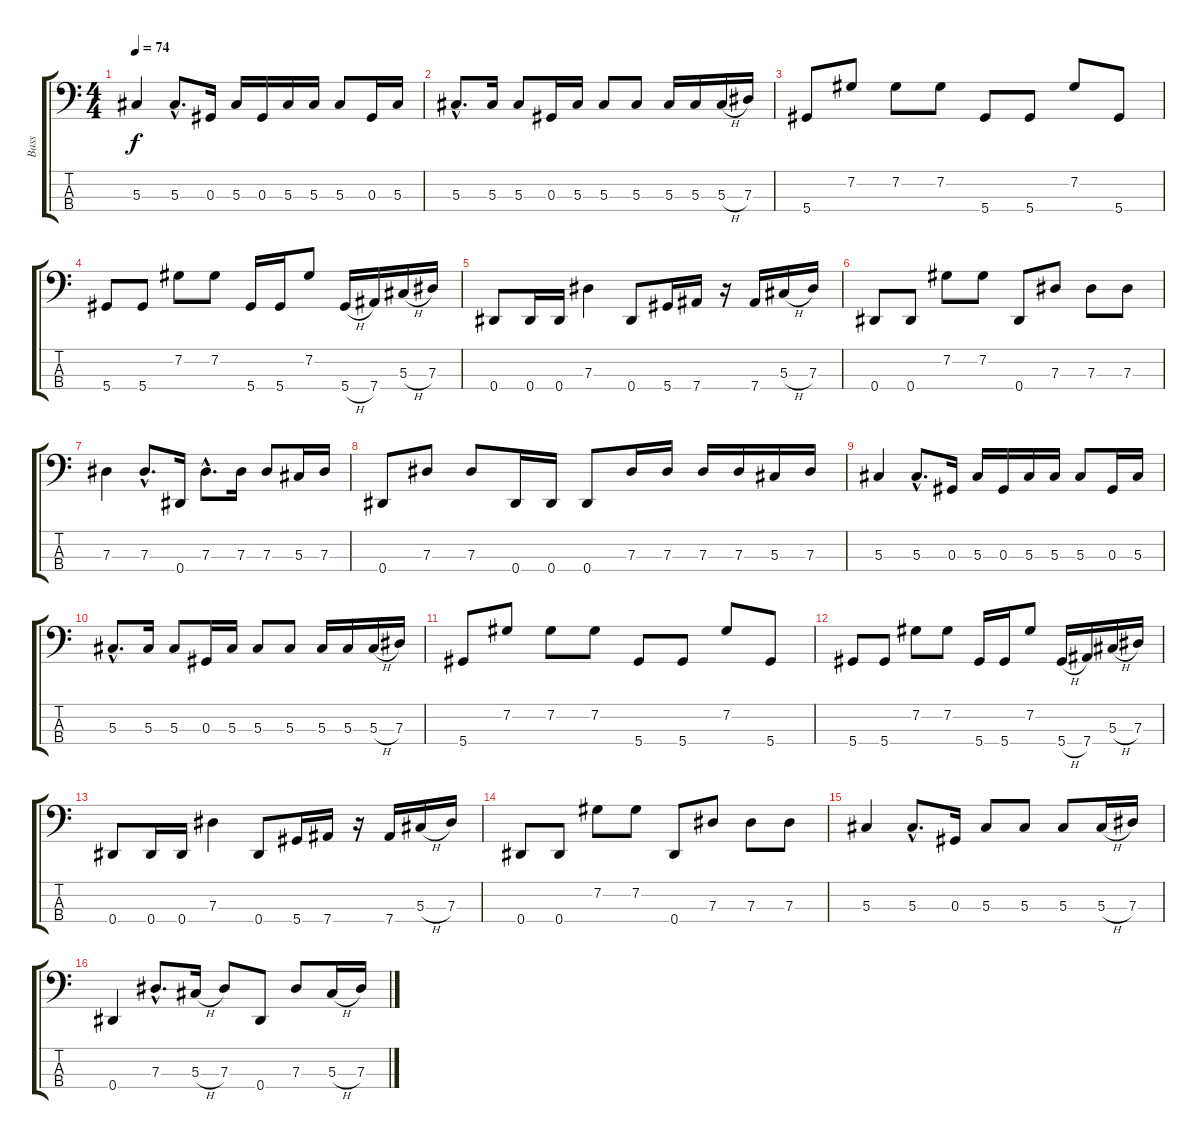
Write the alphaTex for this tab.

\track ("Bass" "Bass") {instrument electricbasspick}
\staff {score tabs}
\tuning (Gb2 Db2 Ab1 Eb1) {hide}
\ts (4 4)
\tempo 74
\clef f4
\ks c
5.3.4{dy f} 5.3{hac}.8{d} 0.3.16 5.3.16 0.3.16 5.3.16 5.3.16 5.3.8 0.3.16 5.3.16 |
5.3{hac}.8{d} 5.3.16 5.3.8 0.3.16 5.3.16 5.3.8 5.3.8 5.3.16 5.3.16 5.3{h}.16 7.3.16 |
5.4.8 7.2.8 7.2.8 7.2.8 5.4.8 5.4.8 7.2.8 5.4.8 |
5.4.8 5.4.8 7.2.8 7.2.8 5.4.16 5.4.16 7.2.8 5.4{h}.16 7.4.16 5.3{h}.16 7.3.16 |
0.4.8 0.4.16 0.4.16 7.3.4 0.4.8 5.4.16 7.4.16 r.16 7.4.16 5.3{h}.16 7.3.16 |
0.4.8 0.4.8 7.2.8 7.2.8 0.4.8 7.3.8 7.3.8 7.3.8 |
7.3.4 7.3{hac}.8{d} 0.4.16 7.3{hac}.8{d} 7.3.16 7.3.8 5.3.16 7.3.16 |
0.4.8 7.3.8 7.3.8 0.4.16 0.4.16 0.4.8 7.3.16 7.3.16 7.3.16 7.3.16 5.3.16 7.3.16 |
5.3.4 5.3{hac}.8{d} 0.3.16 5.3.16 0.3.16 5.3.16 5.3.16 5.3.8 0.3.16 5.3.16 |
5.3{hac}.8{d} 5.3.16 5.3.8 0.3.16 5.3.16 5.3.8 5.3.8 5.3.16 5.3.16 5.3{h}.16 7.3.16 |
5.4.8 7.2.8 7.2.8 7.2.8 5.4.8 5.4.8 7.2.8 5.4.8 |
5.4.8 5.4.8 7.2.8 7.2.8 5.4.16 5.4.16 7.2.8 5.4{h}.16 7.4.16 5.3{h}.16 7.3.16 |
0.4.8 0.4.16 0.4.16 7.3.4 0.4.8 5.4.16 7.4.16 r.16 7.4.16 5.3{h}.16 7.3.16 |
0.4.8 0.4.8 7.2.8 7.2.8 0.4.8 7.3.8 7.3.8 7.3.8 |
5.3.4 5.3{hac}.8{d} 0.3.16 5.3.8 5.3.8 5.3.8 5.3{h}.16 7.3.16 |
0.4.4 7.3{hac}.8{d} 5.3{h}.16 7.3.8 0.4.8 7.3.8 5.3{h}.16 7.3.16
